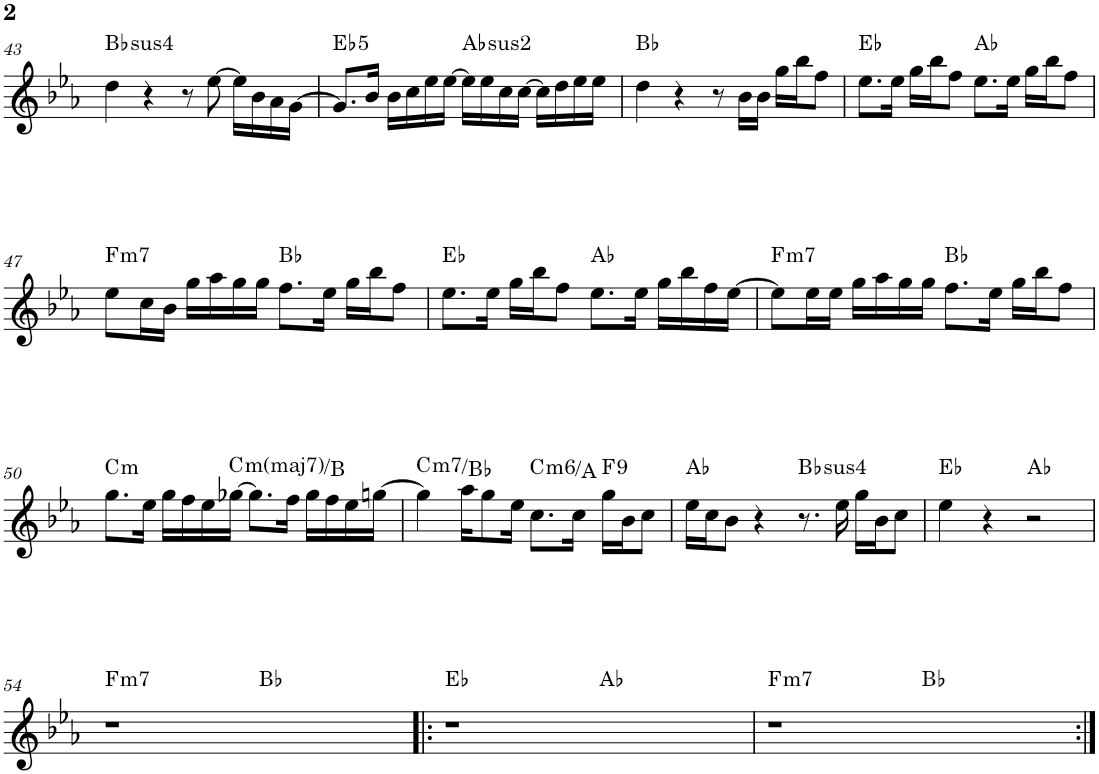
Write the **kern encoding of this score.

**kern	**harte
*part1	*part1
*staff1	*
*I"P1	*
!!LO:PB:g=z
*clefG2	*
*k[b-e-a-]	*
*M4/4	*
=43	=43
!	!LO:H:kt=4
4dd\	Bb:sus4
4r	.
8r	.
[8ee-\	.
16ee-\LL]	.
16b-\	.
16a-\	.
[16g\JJ	.
=44	=44
!	!LO:H:kt=5
8.g/L]	Eb:(1,5)
16b-/Jk	.
16b-\LL	.
16cc\	.
16ee-\	.
[16ee-\JJ	.
!	!LO:H:kt=2
16ee-\LL]	Ab:(1,2,5)
16ee-\	.
16cc\	.
[16cc\JJ	.
16cc\LL]	.
16dd\	.
16ee-\	.
16ee-\JJ	.
=45	=45
4dd\	Bb:maj
4r	.
8r	.
16b-\LL	.
16b-\JJ	.
16gg\LL	.
16bb-\J	.
8ff\J	.
=46	=46
8.ee-\L	Eb:maj
16ee-\Jk	.
16gg\LL	.
16bb-\J	.
8ff\J	.
8.ee-\L	Ab:maj
16ee-\Jk	.
16gg\LL	.
16bb-\J	.
8ff\J	.
!!LO:LB:g=z
=47	=47
!	!LO:H:kt=m7
8ee-\L	F:min7
16cc\L	.
16b-\JJ	.
16gg\LL	.
16aa-\	.
16gg\	.
16gg\JJ	.
8.ff\L	Bb:maj
16ee-\Jk	.
16gg\LL	.
16bb-\J	.
8ff\J	.
=48	=48
8.ee-\L	Eb:maj
16ee-\Jk	.
16gg\LL	.
16bb-\J	.
8ff\J	.
8.ee-\L	Ab:maj
16ee-\Jk	.
16gg\LL	.
16bb-\	.
16ff\	.
[16ee-\JJ	.
=49	=49
!	!LO:H:kt=m7
8ee-\L]	F:min7
16ee-\L	.
16ee-\JJ	.
16gg\LL	.
16aa-\	.
16gg\	.
16gg\JJ	.
8.ff\L	Bb:maj
16ee-\Jk	.
16gg\LL	.
16bb-\J	.
8ff\J	.
!!LO:LB:g=z
=50	=50
!	!LO:H:kt=m
8.gg\L	C:min
16ee-\Jk	.
16gg\LL	.
16ff\	.
16ee-\	.
!	!LO:H:kt=mmaj7
[16gg-X\JJ	C:minmaj7/7
8.gg-\L]	.
16ff\Jk	.
16gg-\LL	.
16ff\	.
16ee-\	.
[16ggn\JJ	.
=51	=51
!	!LO:H:kt=m7
4gg\]	C:min7/b7
16aa-\KL	.
8gg\	.
16ee-\Jk	.
!	!LO:H:kt=m6
8.cc\L	C:min6/6
16cc\Jk	.
!	!LO:H:kt=9
16gg\LL	F:9
16b-\J	.
8cc\J	.
=52	=52
16ee-\LL	Ab:maj
16cc\J	.
8b-\J	.
4r	.
!	!LO:H:kt=4
8.r	Bb:sus4
16ee-\	.
16gg\LL	.
16b-\J	.
8cc\J	.
=53	=53
4ee-\	Eb:maj
4r	.
2r	Ab:maj
!!LO:LB:g=z
=54	=54
!	!LO:H:kt=m7
*^	*
1r	2ryy	F:min7
.	2ryy	Bb:maj
=55!|:	=55!|:	=55!|:
1r	2ryy	Eb:maj
.	2ryy	Ab:maj
=56	=56	=56
!	!	!LO:H:kt=m7
1r	2ryy	F:min7
.	2ryy	Bb:maj
*v	*v	*
=:|!	=:|!
*-	*-
